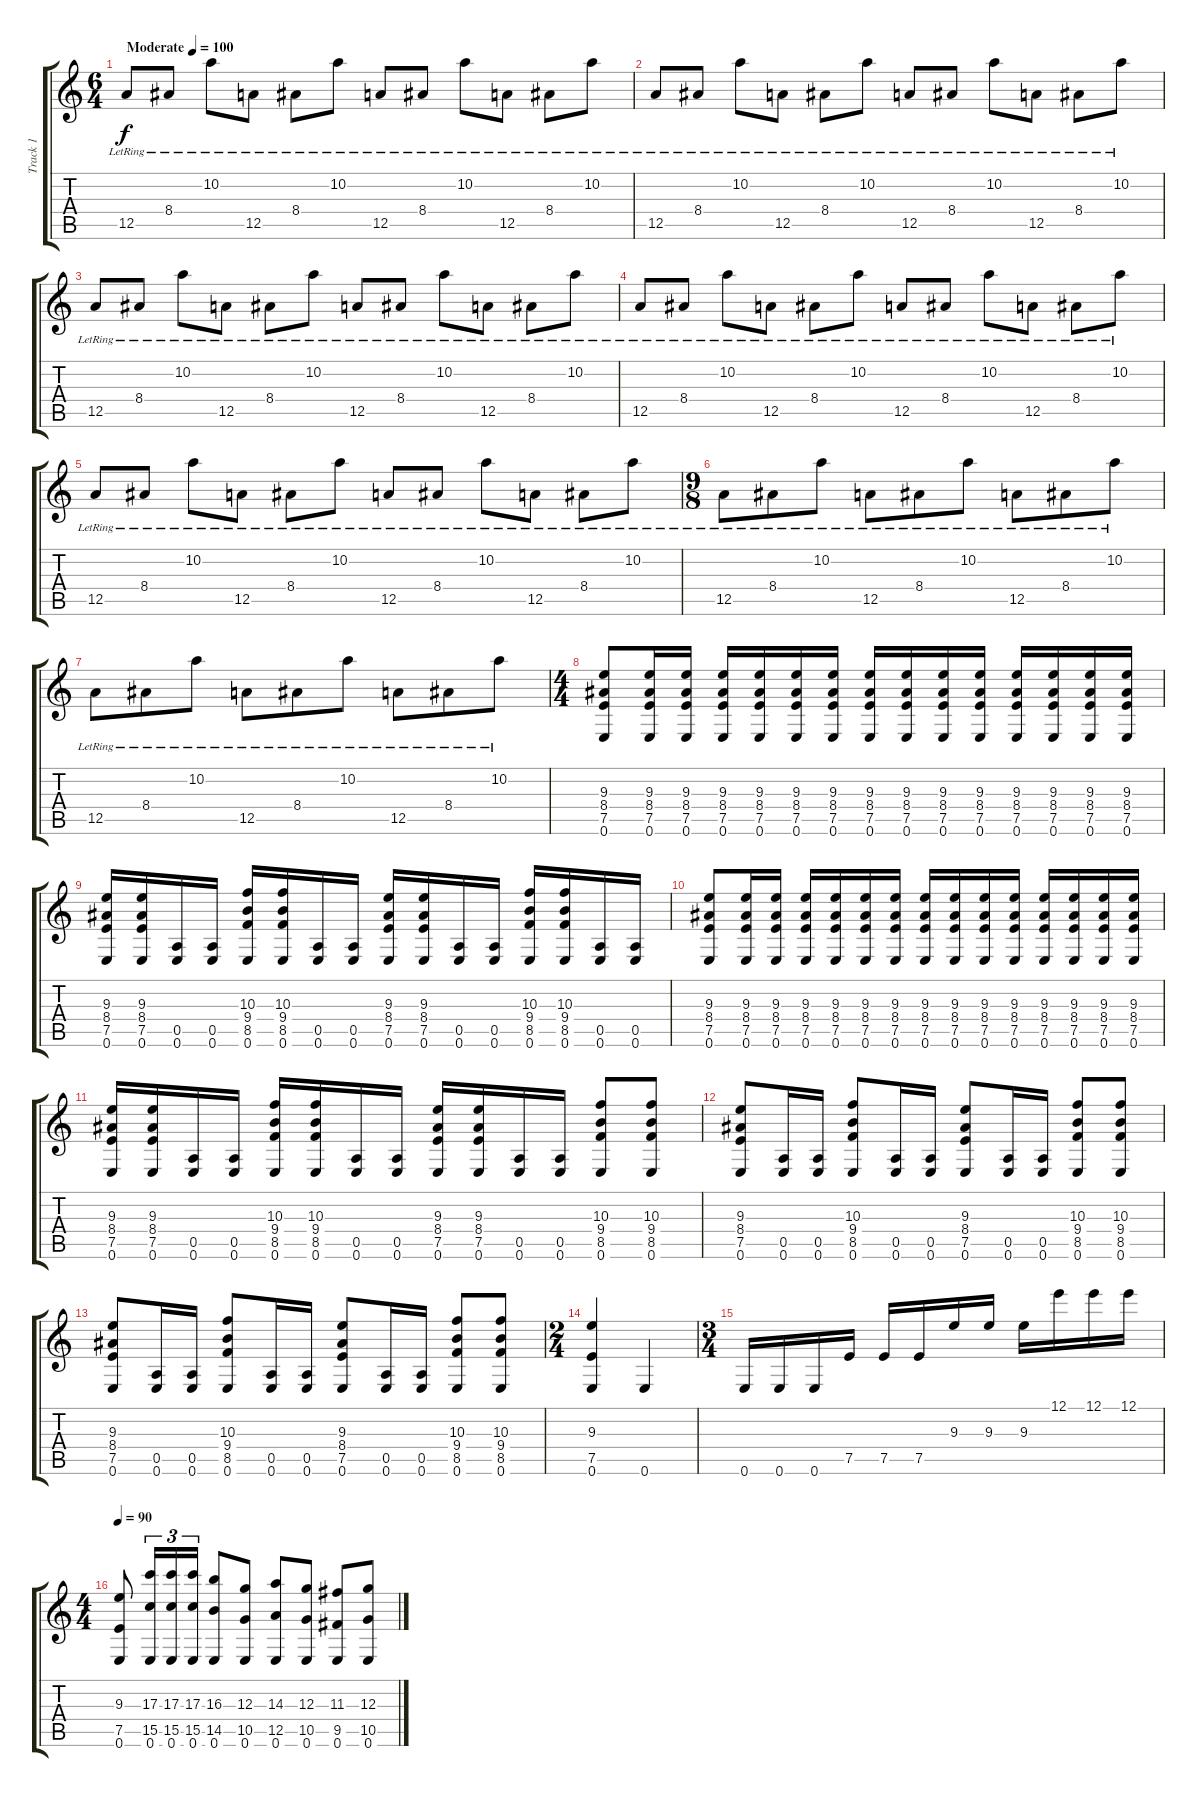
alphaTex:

\track ("Track 1" "Track 1") {instrument distortionguitar}
\staff {score tabs}
\tuning (E4 B3 G3 D3 A2 E2) {hide}
\ts (6 4)
\tempo (100 "Moderate")
\clef g2
\ks c
12.5{lr}.8{dy f instrument distortionguitar} 8.4{lr}.8 10.2{lr}.8 12.5{lr}.8 8.4{lr}.8 10.2{lr}.8 12.5{lr}.8 8.4{lr}.8 10.2{lr}.8 12.5{lr}.8 8.4{lr}.8 10.2{lr}.8 |
12.5{lr}.8 8.4{lr}.8 10.2{lr}.8 12.5{lr}.8 8.4{lr}.8 10.2{lr}.8 12.5{lr}.8 8.4{lr}.8 10.2{lr}.8 12.5{lr}.8 8.4{lr}.8 10.2{lr}.8 |
12.5{lr}.8 8.4{lr}.8 10.2{lr}.8 12.5{lr}.8 8.4{lr}.8 10.2{lr}.8 12.5{lr}.8 8.4{lr}.8 10.2{lr}.8 12.5{lr}.8 8.4{lr}.8 10.2{lr}.8 |
12.5{lr}.8 8.4{lr}.8 10.2{lr}.8 12.5{lr}.8 8.4{lr}.8 10.2{lr}.8 12.5{lr}.8 8.4{lr}.8 10.2{lr}.8 12.5{lr}.8 8.4{lr}.8 10.2{lr}.8 |
12.5{lr}.8 8.4{lr}.8 10.2{lr}.8 12.5{lr}.8 8.4{lr}.8 10.2{lr}.8 12.5{lr}.8 8.4{lr}.8 10.2{lr}.8 12.5{lr}.8 8.4{lr}.8 10.2{lr}.8 |
\ts (9 8)
12.5{lr}.8 8.4{lr}.8 10.2{lr}.8 12.5{lr}.8 8.4{lr}.8 10.2{lr}.8 12.5{lr}.8 8.4{lr}.8 10.2{lr}.8 |
12.5{lr}.8 8.4{lr}.8 10.2{lr}.8 12.5{lr}.8 8.4{lr}.8 10.2{lr}.8 12.5{lr}.8 8.4{lr}.8 10.2{lr}.8 |
\ts (4 4)
(9.3 8.4 7.5 0.6).8 (9.3 8.4 7.5 0.6).16 (9.3 8.4 7.5 0.6).16 (9.3 8.4 7.5 0.6).16 (9.3 8.4 7.5 0.6).16 (9.3 8.4 7.5 0.6).16 (9.3 8.4 7.5 0.6).16 (9.3 8.4 7.5 0.6).16 (9.3 8.4 7.5 0.6).16 (9.3 8.4 7.5 0.6).16 (9.3 8.4 7.5 0.6).16 (9.3 8.4 7.5 0.6).16 (9.3 8.4 7.5 0.6).16 (9.3 8.4 7.5 0.6).16 (9.3 8.4 7.5 0.6).16 |
(9.3 8.4 7.5 0.6).16 (9.3 8.4 7.5 0.6).16 (0.5 0.6).16 (0.5 0.6).16 (10.3 9.4 8.5 0.6).16 (10.3 9.4 8.5 0.6).16 (0.5 0.6).16 (0.5 0.6).16 (9.3 8.4 7.5 0.6).16 (9.3 8.4 7.5 0.6).16 (0.5 0.6).16 (0.5 0.6).16 (10.3 9.4 8.5 0.6).16 (10.3 9.4 8.5 0.6).16 (0.5 0.6).16 (0.5 0.6).16 |
(9.3 8.4 7.5 0.6).8 (9.3 8.4 7.5 0.6).16 (9.3 8.4 7.5 0.6).16 (9.3 8.4 7.5 0.6).16 (9.3 8.4 7.5 0.6).16 (9.3 8.4 7.5 0.6).16 (9.3 8.4 7.5 0.6).16 (9.3 8.4 7.5 0.6).16 (9.3 8.4 7.5 0.6).16 (9.3 8.4 7.5 0.6).16 (9.3 8.4 7.5 0.6).16 (9.3 8.4 7.5 0.6).16 (9.3 8.4 7.5 0.6).16 (9.3 8.4 7.5 0.6).16 (9.3 8.4 7.5 0.6).16 |
(9.3 8.4 7.5 0.6).16 (9.3 8.4 7.5 0.6).16 (0.5 0.6).16 (0.5 0.6).16 (10.3 9.4 8.5 0.6).16 (10.3 9.4 8.5 0.6).16 (0.5 0.6).16 (0.5 0.6).16 (9.3 8.4 7.5 0.6).16 (9.3 8.4 7.5 0.6).16 (0.5 0.6).16 (0.5 0.6).16 (10.3 9.4 8.5 0.6).8 (10.3 9.4 8.5 0.6).8 |
(9.3 8.4 7.5 0.6).8 (0.5 0.6).16 (0.5 0.6).16 (10.3 9.4 8.5 0.6).8 (0.5 0.6).16 (0.5 0.6).16 (9.3 8.4 7.5 0.6).8 (0.5 0.6).16 (0.5 0.6).16 (10.3 9.4 8.5 0.6).8 (10.3 9.4 8.5 0.6).8 |
(9.3 8.4 7.5 0.6).8 (0.5 0.6).16 (0.5 0.6).16 (10.3 9.4 8.5 0.6).8 (0.5 0.6).16 (0.5 0.6).16 (9.3 8.4 7.5 0.6).8 (0.5 0.6).16 (0.5 0.6).16 (10.3 9.4 8.5 0.6).8 (10.3 9.4 8.5 0.6).8 |
\ts (2 4)
(9.3 7.5 0.6).4 0.6.4 |
\ts (3 4)
0.6.16 0.6.16 0.6.16 7.5.16 7.5.16 7.5.16 9.3.16 9.3.16 9.3.16 12.1.16 12.1.16 12.1.16 |
\ts (4 4)
\tempo 90
(9.3 7.5 0.6).8 (17.3 15.5 0.6).16{tu (3 2)} (17.3 15.5 0.6).16{tu (3 2)} (17.3 15.5 0.6).16{tu (3 2)} (16.3 14.5 0.6).8 (12.3 10.5 0.6).8 (14.3 12.5 0.6).8 (12.3 10.5 0.6).8 (11.3 9.5 0.6).8 (12.3 10.5 0.6).8
